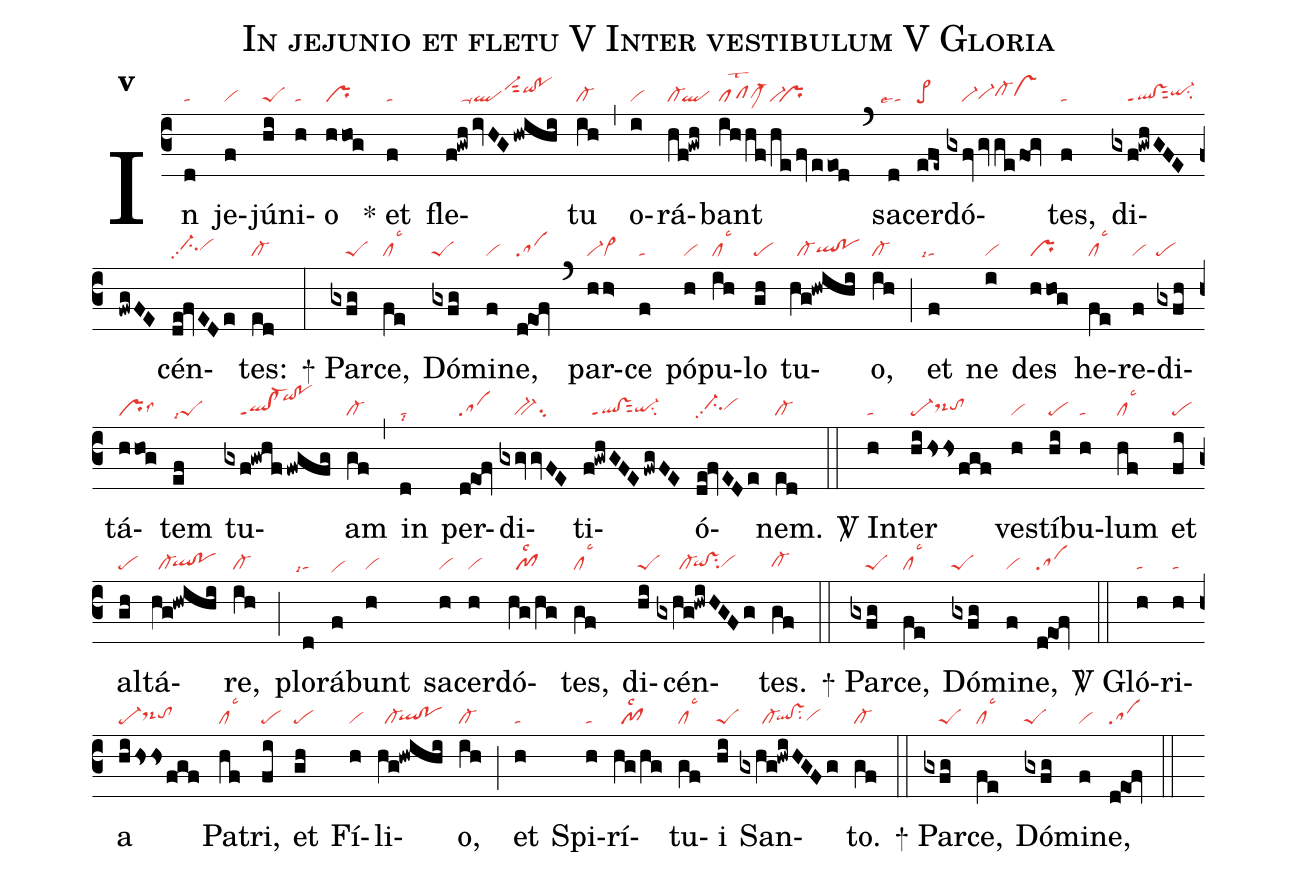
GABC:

name:In jejunio et fletu V Inter vestibulum V Gloria;
office-part:re;
mode:5;
nabc-lines:1;
%%
initial-style: 1;
name: In jejunio et fletu;
mode: 5;
office-part: Responsorium;
annotation: Resp.;
annotation: v;
nabc-lines:1;
%%
(c3) In(d|ta) je(f|vi)jú(hi|peS)ni(h|ta)o(hhog|pr) <sp>*</sp> et(f|ta) fle(f!gwh/ivHG/hwihi|////qlppu1vi-hjsut2qihi!pohi)tu(ih|cl-) (,) o(i|vi)rá(hf!gwh|cl-`ql)bant(ihhf/he/fv/eeod|pflst2clM-hgvi-``pr) (`) sa(d|``talse4)cer(efe~|pe>)dó(gxfv/gvge/fog|////vi-vi-hgcl-hhvshh)tes,(f|ta) di(gxf!gwhGFE/fwgFE|////ql!vsppt1sut2qi-hhsu2)cén(de!fvEDe|//ci-hhpp2vihh)tes:(ed|cl-) (:)
<sp>+</sp> Par(gxfg|////peS)ce,(fe|cllsc3) Dó(gxfg|peS)mi(f|vi)ne,(d!eof|sa) (`) par(hh>|vi-vi>)ce(f|ta) pó(h|vi)pu(ih|cllsc3)lo(gh|pe) tu(hg!hwihi|//cl-qlhg!pohg)o,(ih|cl-) (;) et(f|``talsi4) ne(i|vi) des(hhog|pr) he(fe|cllsc3)re(f|vi)di(gxfh|pe)tá(hhog|prlss6)tem(ef|peSlsi7) tu(gxf!gwhf/fwgfg|////ql!cl-ppt1``qihk!pohk)am(gf|cl-) (,) in(d|talsi8) per(d!eof|sa)di(gxgvgvFE|////bv-su2)ti(f!gwhGFE/fwgFE|//ql!vsppt1sut2qi-hgsu2)ó(de!fvEDe|//ci-hhpp2vihh)nem.(ed|cl-) (::)

<sp>V/</sp> In(h|ta)ter(hi/hssfgf|pe-ds-hhtohh) ves(h|vi)tí(hi|pe)bu(h|ta)lum(hf|cllsc3) et(fi|pe) al(gh|pe)tá(hg!hwihi|//cl-`qlhg!pohg)re,(ih|cl-) (;) plo(d|``talsi7)rá(f|vihe)bunt(h|vi) sa(h|vi)cer(h|vi)dó(hg/hg|//pf1lsc2)tes,(gf|cllsc3) di(hi|peS)cén(gxhg!hwiHGFg|//////cl-`qihg!vshgsu2vihg)tes.(gf|cl-hg) (::)
<sp>+</sp> Par(gxfg|////peS)ce,(fe|cllsc3) Dó(gxfg|peS)mi(f|vi)ne,(d!eof|sa) (::)
<sp>V/</sp> Gló(h|ta)ri(h|ta)a(hi/hss/fgf|pe-ds-hhtohh) Pa(hf|cllsc3)tri,(fi|pe) et(gh|pe) Fí(h|vi)li(hg!hwihi|//cl-`qlhg!pohg)o,(ih|cl-) (;) et(h|ta) Spi(h|ta)rí(hg/hg|//pf1lsc2)tu(gf|cllsc3)i(hi|peS) San(gxhg!hwiHGFg|//////cl-`qlhg!vshgsu2vihg)to.(gf|cl-) (::)
<sp>+</sp> Par(gxfg|////peS)ce,(fe|cllsc3) Dó(gxfg|peS)mi(f|vi)ne,(d!eof|sa) (::)
